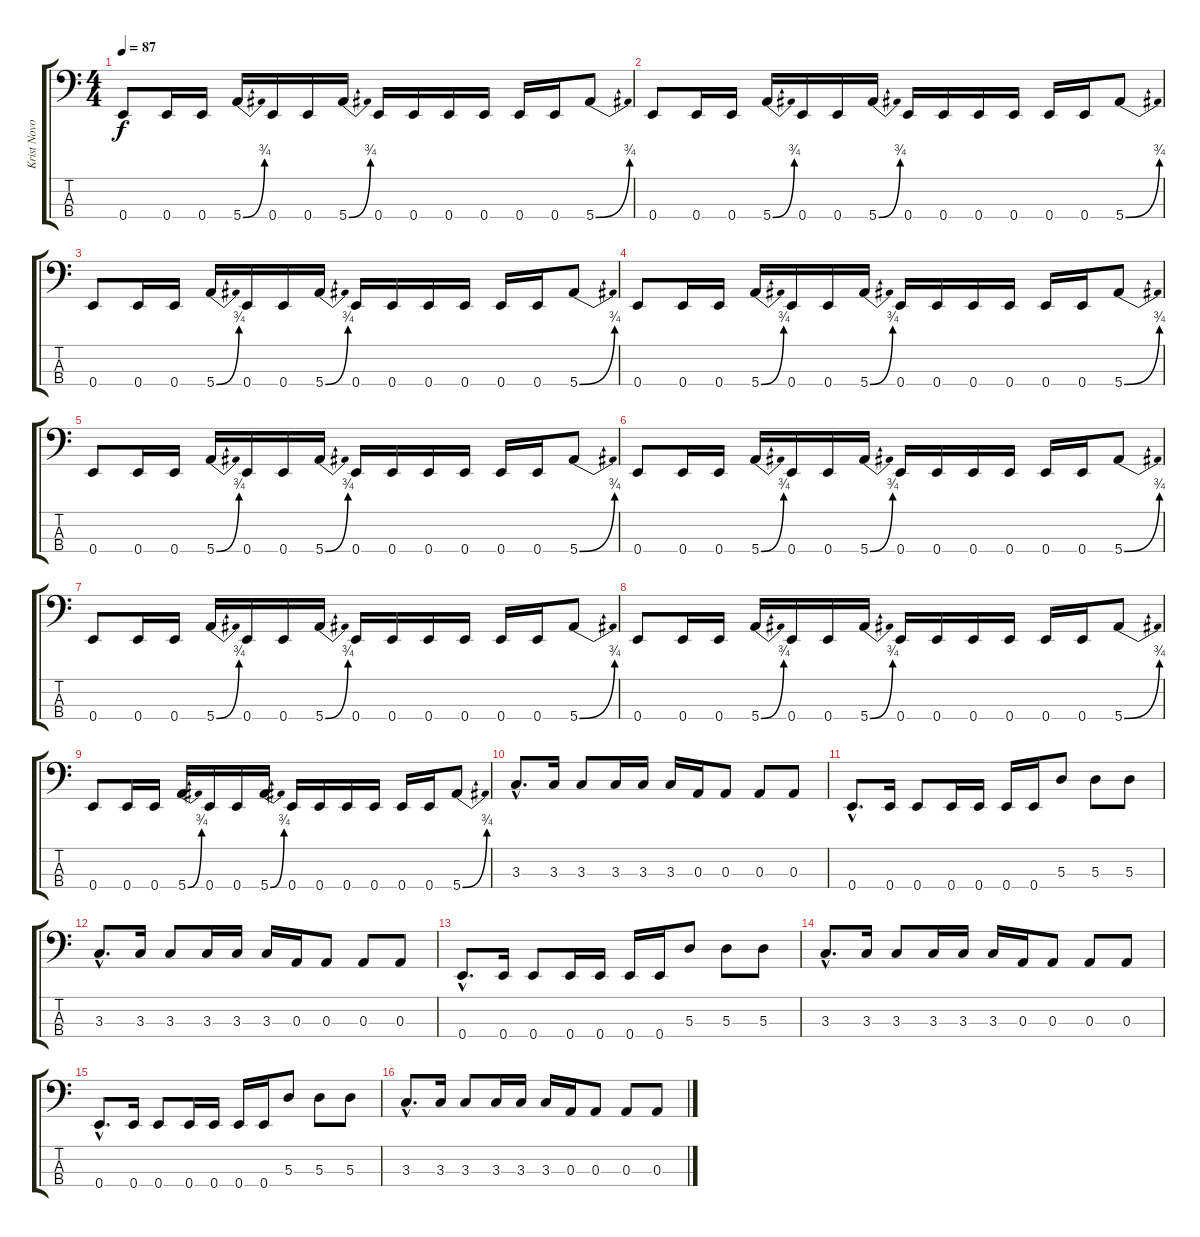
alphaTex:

\track ("Krist Novoselic" "Krist Novo") {instrument electricbasspick}
\staff {score tabs}
\tuning (G2 D2 A1 E1) {hide}
\ts (4 4)
\tempo 87
\clef f4
\ks c
0.4.8{dy f} 0.4.16 0.4.16 5.4{be (bend 0 0 60 3)}.16 0.4.16 0.4.16 5.4{be (bend 0 0 60 3)}.16 0.4.16 0.4.16 0.4.16 0.4.16 0.4.16 0.4.16 5.4{be (bend 0 0 60 3)}.8 |
0.4.8 0.4.16 0.4.16 5.4{be (bend 0 0 60 3)}.16 0.4.16 0.4.16 5.4{be (bend 0 0 60 3)}.16 0.4.16 0.4.16 0.4.16 0.4.16 0.4.16 0.4.16 5.4{be (bend 0 0 60 3)}.8 |
0.4.8 0.4.16 0.4.16 5.4{be (bend 0 0 60 3)}.16 0.4.16 0.4.16 5.4{be (bend 0 0 60 3)}.16 0.4.16 0.4.16 0.4.16 0.4.16 0.4.16 0.4.16 5.4{be (bend 0 0 60 3)}.8 |
0.4.8 0.4.16 0.4.16 5.4{be (bend 0 0 60 3)}.16 0.4.16 0.4.16 5.4{be (bend 0 0 60 3)}.16 0.4.16 0.4.16 0.4.16 0.4.16 0.4.16 0.4.16 5.4{be (bend 0 0 60 3)}.8 |
0.4.8 0.4.16 0.4.16 5.4{be (bend 0 0 60 3)}.16 0.4.16 0.4.16 5.4{be (bend 0 0 60 3)}.16 0.4.16 0.4.16 0.4.16 0.4.16 0.4.16 0.4.16 5.4{be (bend 0 0 60 3)}.8 |
0.4.8 0.4.16 0.4.16 5.4{be (bend 0 0 60 3)}.16 0.4.16 0.4.16 5.4{be (bend 0 0 60 3)}.16 0.4.16 0.4.16 0.4.16 0.4.16 0.4.16 0.4.16 5.4{be (bend 0 0 60 3)}.8 |
0.4.8 0.4.16 0.4.16 5.4{be (bend 0 0 60 3)}.16 0.4.16 0.4.16 5.4{be (bend 0 0 60 3)}.16 0.4.16 0.4.16 0.4.16 0.4.16 0.4.16 0.4.16 5.4{be (bend 0 0 60 3)}.8 |
0.4.8 0.4.16 0.4.16 5.4{be (bend 0 0 60 3)}.16 0.4.16 0.4.16 5.4{be (bend 0 0 60 3)}.16 0.4.16 0.4.16 0.4.16 0.4.16 0.4.16 0.4.16 5.4{be (bend 0 0 60 3)}.8 |
0.4.8 0.4.16 0.4.16 5.4{be (bend 0 0 60 3)}.16 0.4.16 0.4.16 5.4{be (bend 0 0 60 3)}.16 0.4.16 0.4.16 0.4.16 0.4.16 0.4.16 0.4.16 5.4{be (bend 0 0 60 3)}.8 |
3.3{hac}.8{d} 3.3.16 3.3.8 3.3.16 3.3.16 3.3.16 0.3.16 0.3.8 0.3.8 0.3.8 |
0.4{hac}.8{d} 0.4.16 0.4.8 0.4.16 0.4.16 0.4.16 0.4.16 5.3.8 5.3.8 5.3.8 |
3.3{hac}.8{d} 3.3.16 3.3.8 3.3.16 3.3.16 3.3.16 0.3.16 0.3.8 0.3.8 0.3.8 |
0.4{hac}.8{d} 0.4.16 0.4.8 0.4.16 0.4.16 0.4.16 0.4.16 5.3.8 5.3.8 5.3.8 |
3.3{hac}.8{d} 3.3.16 3.3.8 3.3.16 3.3.16 3.3.16 0.3.16 0.3.8 0.3.8 0.3.8 |
0.4{hac}.8{d} 0.4.16 0.4.8 0.4.16 0.4.16 0.4.16 0.4.16 5.3.8 5.3.8 5.3.8 |
3.3{hac}.8{d} 3.3.16 3.3.8 3.3.16 3.3.16 3.3.16 0.3.16 0.3.8 0.3.8 0.3.8
